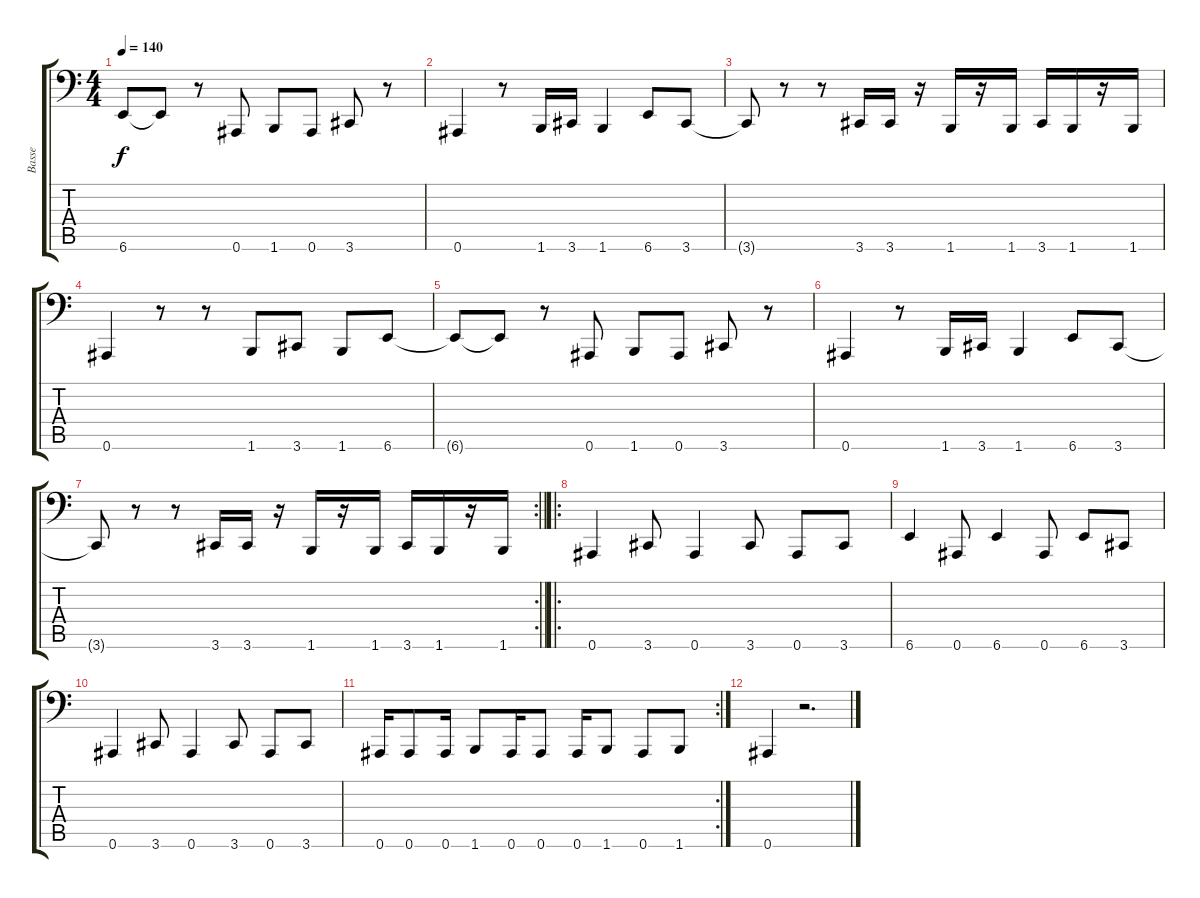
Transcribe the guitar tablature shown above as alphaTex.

\track ("Basse" "Basse") {instrument electricbasspick}
\staff {score tabs}
\tuning (C3 G2 Eb2 Bb1 F1 Bb0) {hide}
\ts (4 4)
\tempo 140
\clef f4
\ks c
6.6{t}.8{dy f} 6.6{t}.8 r.8 0.6.8 1.6.8 0.6.8 3.6.8 r.8 |
0.6.4 r.8 1.6.16 3.6.16 1.6.4 6.6.8 3.6.8 |
3.6{t}.8 r.8 r.8 3.6.16 3.6.16 r.16 1.6.16 r.16 1.6.16 3.6.16 1.6.16 r.16 1.6.16 |
0.6.4 r.8 r.8 1.6.8 3.6.8 1.6.8 6.6.8 |
6.6{t}.8 6.6{t}.8 r.8 0.6.8 1.6.8 0.6.8 3.6.8 r.8 |
0.6.4 r.8 1.6.16 3.6.16 1.6.4 6.6.8 3.6.8 |
\rc 2
\barLineRight lightlight
3.6{t}.8 r.8 r.8 3.6.16 3.6.16 r.16 1.6.16 r.16 1.6.16 3.6.16 1.6.16 r.16 1.6.16 |
\ro
0.6.4 3.6.8 0.6.4 3.6.8 0.6.8 3.6.8 |
6.6.4 0.6.8 6.6.4 0.6.8 6.6.8 3.6.8 |
0.6.4 3.6.8 0.6.4 3.6.8 0.6.8 3.6.8 |
\rc 2
0.6.16 0.6.8 0.6.16 1.6.8 0.6.16 0.6.8 0.6.16 1.6.8 0.6.8 1.6.8 |
0.6.4 r.2{d}
